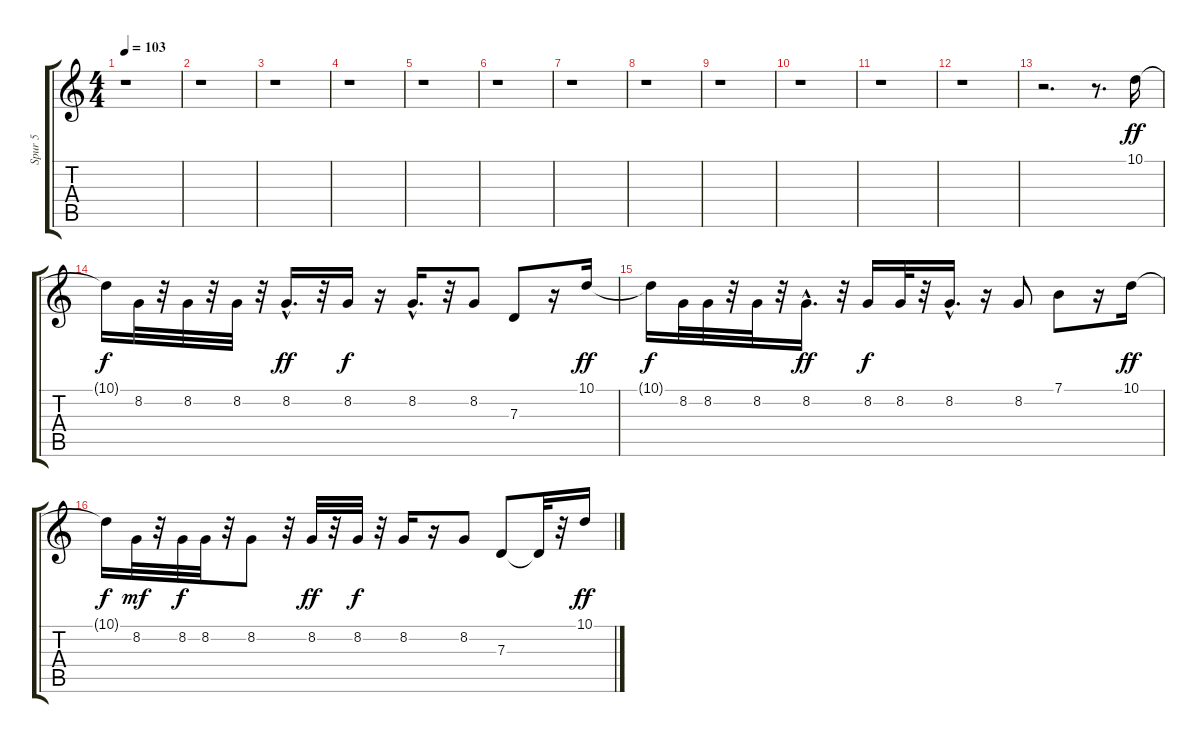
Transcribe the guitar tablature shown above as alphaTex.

\track ("Spur 5" "Spur 5") {instrument voiceoohs}
\staff {score tabs}
\tuning (E4 B3 G3 D3 A2 E2) {hide}
\ts (4 4)
\tempo 103
\clef g2
\ks c
r.1{dy f} |
r.1 |
r.1 |
r.1 |
r.1 |
r.1 |
r.1 |
r.1 |
r.1 |
r.1 |
r.1 |
r.1 |
r.2{d} r.8{d} 10.1.16{dy ff} |
10.1{t}.16{dy f} 8.2.32 r.32 8.2.32 r.32 8.2.32 r.32 8.2{hac}.16{d dy ff} r.32 8.2.16{dy f} r.16 8.2{hac}.16{d} r.32 8.2.8 7.3.8 r.16 10.1.16{dy ff} |
10.1{t}.16{dy f} 8.2.32 8.2.32 r.32 8.2.32 r.32 8.2{hac}.16{d dy ff} r.32 8.2.16{dy f} 8.2.32 r.32 8.2{hac}.16{d} r.16 8.2.8 7.1.8 r.16 10.1.16{dy ff} |
10.1{t}.16{dy f} 8.2.32{dy mf} r.32 8.2.32{dy f} 8.2.32 r.32 8.2.8 r.32 8.2.32{dy ff} r.32 8.2.32{dy f} r.32 8.2.16 r.16 8.2.8 7.3.8 7.3{t}.32 r.32 10.1.16{dy ff}
